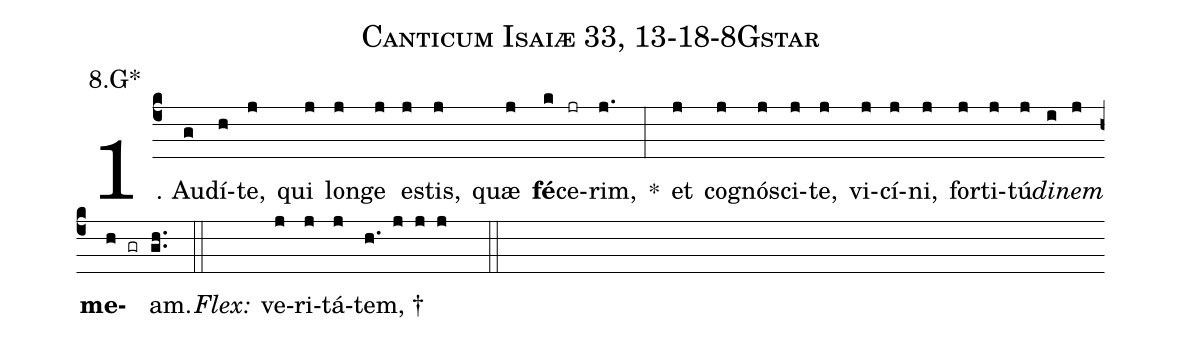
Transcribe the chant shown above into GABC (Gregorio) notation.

name: Canticum Isaiæ 33, 13-18-8Gstar;
annotation: 8.G*;
%%
(c4)1. Au(g)dí(h)te,(j) qui(j) lon(j)ge(j) es(j)tis,(j) quæ(j) <b>fé</b>(k)ce(jr)rim,(j.) *(:) et(j) co(j)gnó(j)sci(j)te,(j) vi(j)cí(j)ni,(j) for(j)ti(j)tú(j)<i>di</i>(i)<i>nem</i>(j) <b>me</b>(h gr)am.(gh..) (::)
<i>Flex:</i>()  ve(j)ri(j)tá(j)tem, †(h. j j j  ::)
